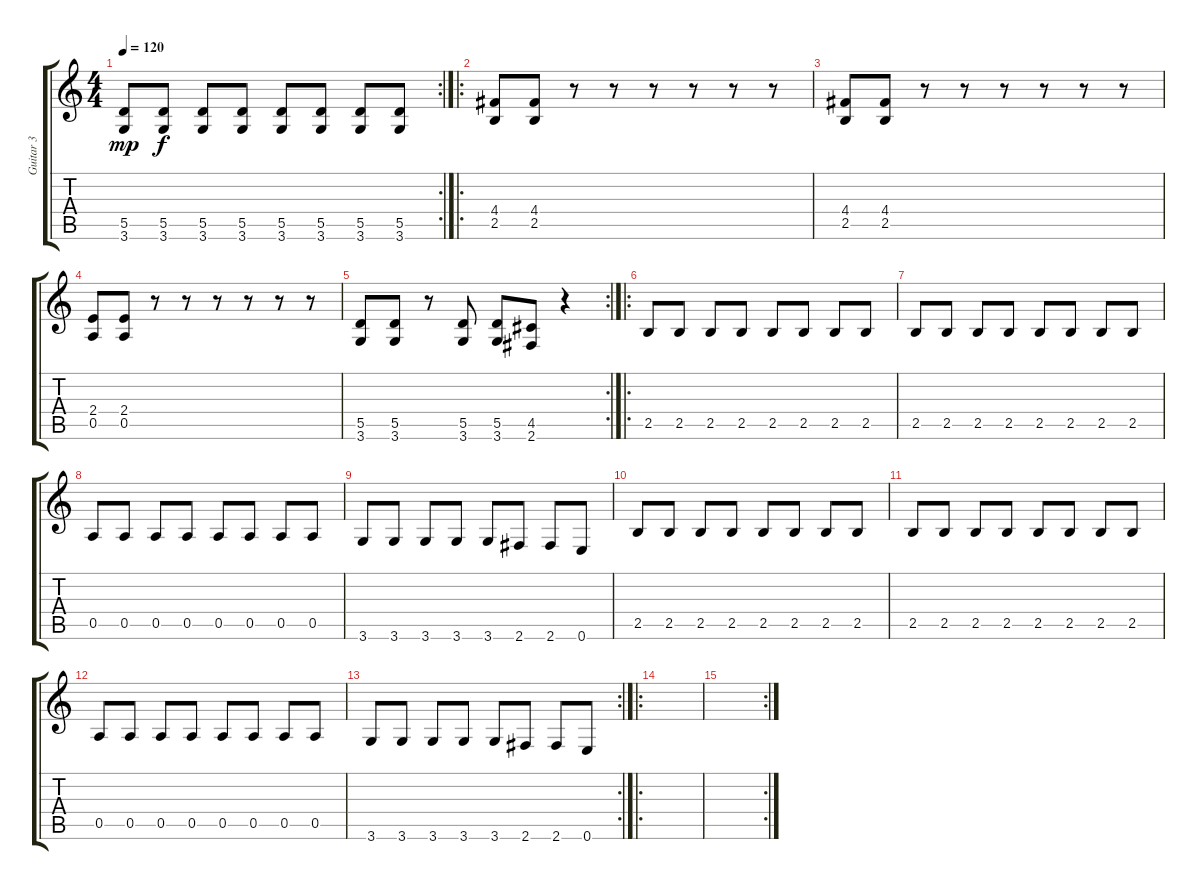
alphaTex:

\track ("Guitar 3" "Guitar 3") {instrument distortionguitar}
\staff {score tabs}
\tuning (E4 B3 G3 D3 A2 E2) {hide}
\rc 2
\ts (4 4)
\tempo 120
\clef g2
\ks c
(5.5 3.6).8{dy mp} (5.5 3.6).8{dy f} (5.5 3.6).8 (5.5 3.6).8 (5.5 3.6).8 (5.5 3.6).8 (5.5 3.6).8 (5.5 3.6).8 |
\ro
(4.4 2.5).8 (4.4 2.5).8 r.8 r.8 r.8 r.8 r.8 r.8 |
(4.4 2.5).8 (4.4 2.5).8 r.8 r.8 r.8 r.8 r.8 r.8 |
(2.4 0.5).8 (2.4 0.5).8 r.8 r.8 r.8 r.8 r.8 r.8 |
\rc 2
(5.5 3.6).8 (5.5 3.6).8 r.8 (5.5 3.6).8 (5.5 3.6).8 (4.5 2.6).8 r.4 |
\ro
2.5.8 2.5.8 2.5.8 2.5.8 2.5.8 2.5.8 2.5.8 2.5.8 |
2.5.8 2.5.8 2.5.8 2.5.8 2.5.8 2.5.8 2.5.8 2.5.8 |
0.5.8 0.5.8 0.5.8 0.5.8 0.5.8 0.5.8 0.5.8 0.5.8 |
3.6.8 3.6.8 3.6.8 3.6.8 3.6.8 2.6.8 2.6.8 0.6.8 |
2.5.8 2.5.8 2.5.8 2.5.8 2.5.8 2.5.8 2.5.8 2.5.8 |
2.5.8 2.5.8 2.5.8 2.5.8 2.5.8 2.5.8 2.5.8 2.5.8 |
0.5.8 0.5.8 0.5.8 0.5.8 0.5.8 0.5.8 0.5.8 0.5.8 |
\rc 2
3.6.8 3.6.8 3.6.8 3.6.8 3.6.8 2.6.8 2.6.8 0.6.8 |
\ro
|
\rc 2
